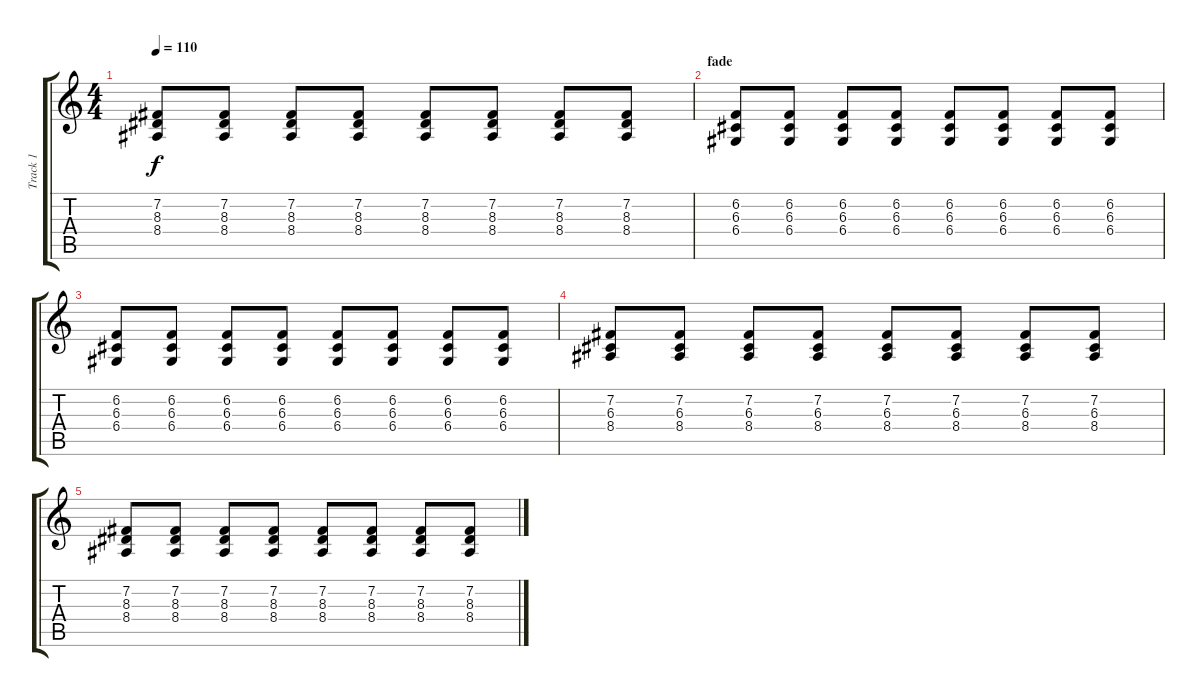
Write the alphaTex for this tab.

\track ("Track 1" "Track 1") {instrument electricpiano2}
\staff {score tabs}
\tuning (E4 B3 G3 D3 A2 E2) {hide}
\ts (4 4)
\tempo 110
\clef g2
\ks c
(7.2 8.3 8.4).8{dy f} (7.2 8.3 8.4).8 (7.2 8.3 8.4).8 (7.2 8.3 8.4).8 (7.2 8.3 8.4).8 (7.2 8.3 8.4).8 (7.2 8.3 8.4).8 (7.2 8.3 8.4).8 |
\section ("" "fade")
(6.2 6.3 6.4).8{volume 9} (6.2 6.3 6.4).8 (6.2 6.3 6.4).8 (6.2 6.3 6.4).8 (6.2 6.3 6.4).8 (6.2 6.3 6.4).8 (6.2 6.3 6.4).8 (6.2 6.3 6.4).8 |
(6.2 6.3 6.4).8{volume 6} (6.2 6.3 6.4).8 (6.2 6.3 6.4).8 (6.2 6.3 6.4).8 (6.2 6.3 6.4).8 (6.2 6.3 6.4).8 (6.2 6.3 6.4).8 (6.2 6.3 6.4).8 |
(7.2 6.3 8.4).8{volume 3} (7.2 6.3 8.4).8 (7.2 6.3 8.4).8 (7.2 6.3 8.4).8 (7.2 6.3 8.4).8 (7.2 6.3 8.4).8 (7.2 6.3 8.4).8 (7.2 6.3 8.4).8 |
(7.2 8.3 8.4).8 (7.2 8.3 8.4).8 (7.2 8.3 8.4).8 (7.2 8.3 8.4).8 (7.2 8.3 8.4).8 (7.2 8.3 8.4).8 (7.2 8.3 8.4).8 (7.2 8.3 8.4).8
